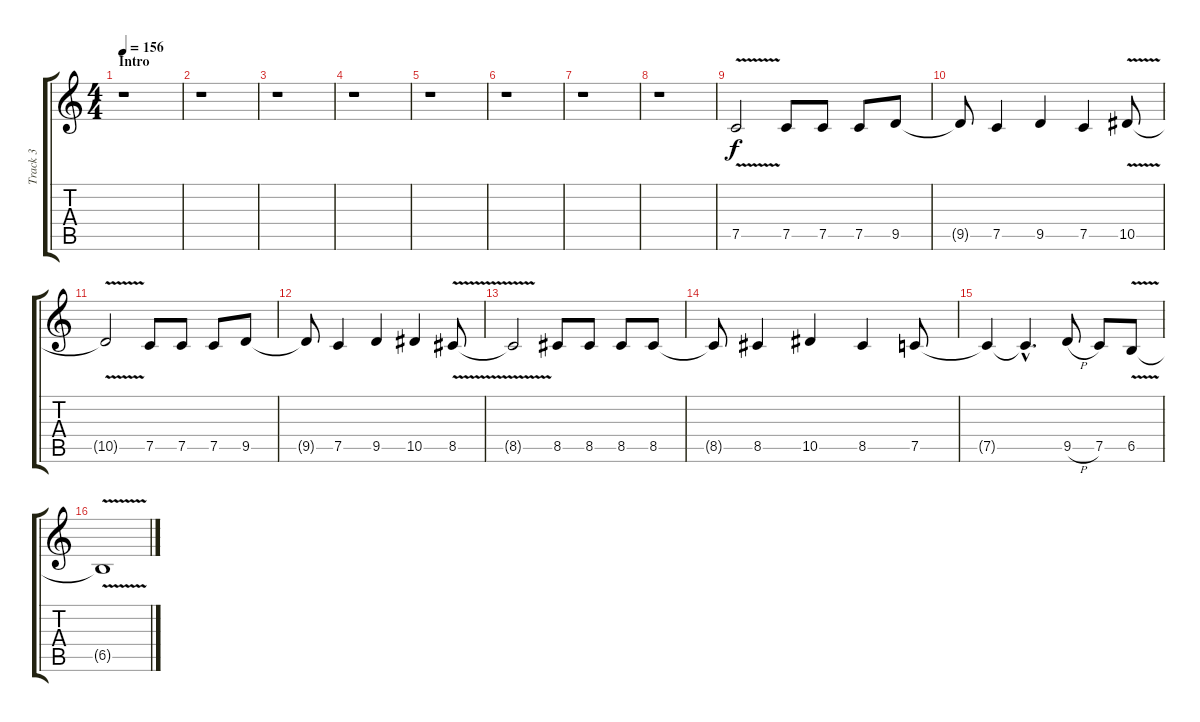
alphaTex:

\track ("Track 3" "Track 3") {instrument overdrivenguitar}
\staff {score tabs}
\tuning (C4 G3 Eb3 Bb2 F2 C2) {hide}
\ts (4 4)
\section ("" "Intro")
\tempo 156
\clef g2
\ks c
r.1{dy f instrument overdrivenguitar} |
r.1 |
r.1 |
r.1 |
r.1 |
r.1 |
r.1 |
r.1 |
7.5{v}.2 7.5.8 7.5.8 7.5.8 9.5.8 |
9.5{t}.8 7.5.4 9.5.4 7.5.4 10.5{v}.8 |
10.5{t}.2 7.5.8 7.5.8 7.5.8 9.5.8 |
9.5{t}.8 7.5.4 9.5.4 10.5.4 8.5{v}.8 |
8.5{t}.2 8.5.8 8.5.8 8.5.8 8.5.8 |
8.5{t}.8 8.5.4 10.5.4 8.5.4 7.5.8 |
7.5{t}.4 7.5{hac t}.4{d} 9.5{h}.8 7.5.8 6.5{v}.8 |
6.5{t}.1
